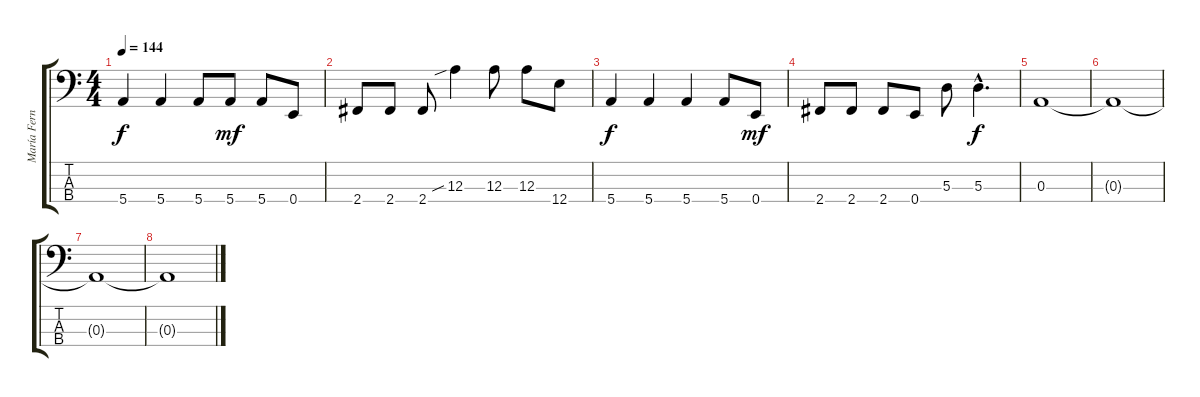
\track ("María Fernanda (bajo)" "María Fern") {instrument electricbasspick}
\staff {score tabs}
\tuning (G2 D2 A1 E1) {hide}
\ts (4 4)
\tempo 144
\clef f4
\ks c
5.4.4{dy f} 5.4.4 5.4.8 5.4.8{dy mf} 5.4.8 0.4.8 |
2.4.8 2.4.8 2.4.8 12.3{sib}.4 12.3.8 12.3.8 12.4.8 |
5.4.4{dy f} 5.4.4 5.4.4 5.4.8 0.4.8{dy mf} |
2.4.8 2.4.8 2.4.8 0.4.8 5.3.8 5.3{hac}.4{d dy f} |
0.3.1 |
0.3{t}.1 |
0.3{t}.1 |
0.3{t}.1
